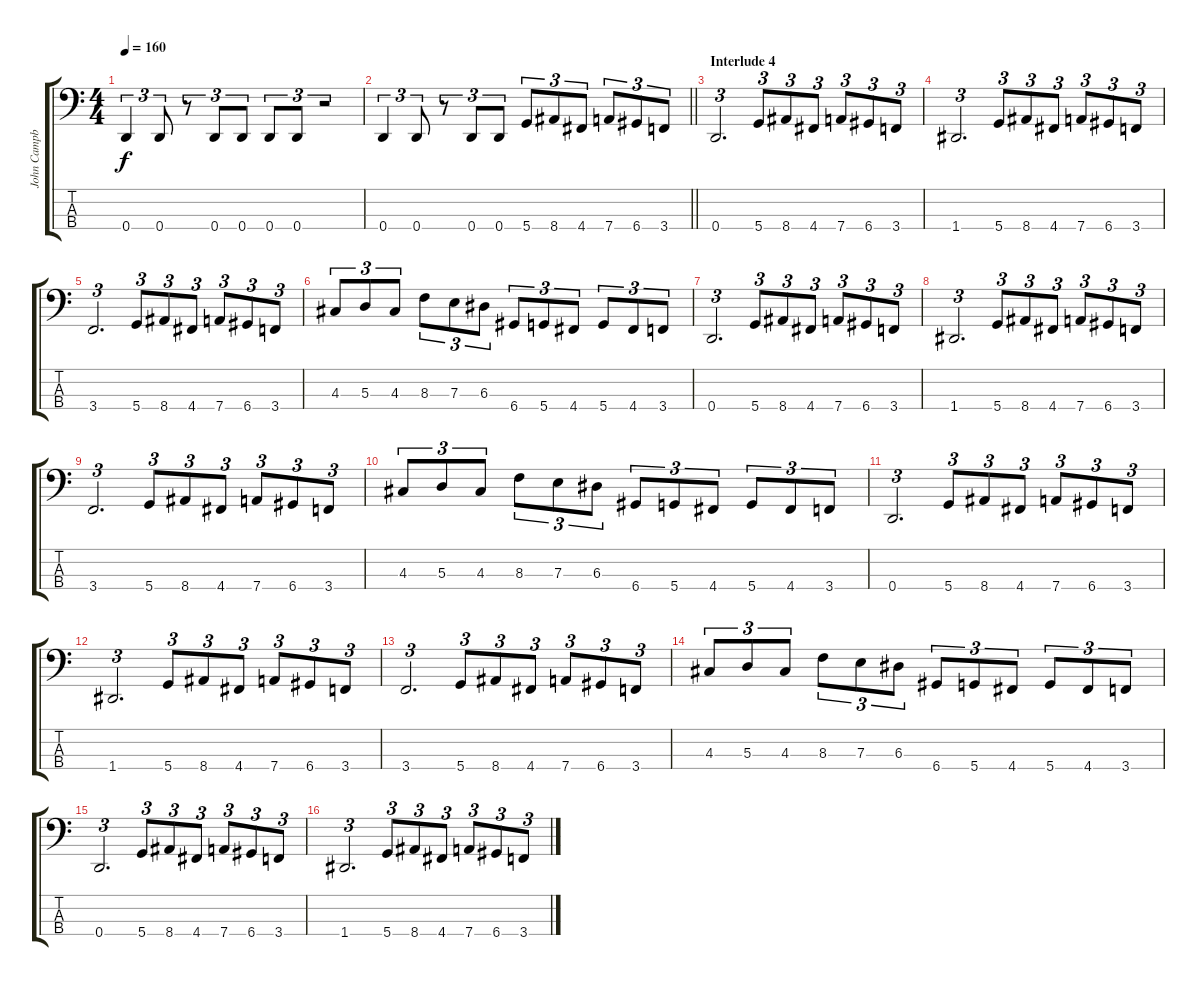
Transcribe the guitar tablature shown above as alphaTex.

\track ("John Campbell" "John Campb") {instrument electricbasspick}
\staff {score tabs}
\tuning (G2 D2 A1 D1) {hide}
\ts (4 4)
\tempo 160
\clef f4
\ks c
0.4.4{tu (3 2) dy f} 0.4.8{tu (3 2)} r.8{tu (3 2)} 0.4.8{tu (3 2)} 0.4.8{tu (3 2)} 0.4.8{tu (3 2)} 0.4.8{tu (3 2)} r.2{tu (3 2)} |
\barLineRight lightlight
0.4.4{tu (3 2)} 0.4.8{tu (3 2)} r.8{tu (3 2)} 0.4.8{tu (3 2)} 0.4.8{tu (3 2)} 5.4.8{tu (3 2)} 8.4.8{tu (3 2)} 4.4.8{tu (3 2)} 7.4.8{tu (3 2)} 6.4.8{tu (3 2)} 3.4.8{tu (3 2)} |
\section ("" "Interlude 4")
0.4.2{d tu (3 2)} 5.4.8{tu (3 2)} 8.4.8{tu (3 2)} 4.4.8{tu (3 2)} 7.4.8{tu (3 2)} 6.4.8{tu (3 2)} 3.4.8{tu (3 2)} |
1.4.2{d tu (3 2)} 5.4.8{tu (3 2)} 8.4.8{tu (3 2)} 4.4.8{tu (3 2)} 7.4.8{tu (3 2)} 6.4.8{tu (3 2)} 3.4.8{tu (3 2)} |
3.4.2{d tu (3 2)} 5.4.8{tu (3 2)} 8.4.8{tu (3 2)} 4.4.8{tu (3 2)} 7.4.8{tu (3 2)} 6.4.8{tu (3 2)} 3.4.8{tu (3 2)} |
4.3.8{tu (3 2)} 5.3.8{tu (3 2)} 4.3.8{tu (3 2)} 8.3.8{tu (3 2)} 7.3.8{tu (3 2)} 6.3.8{tu (3 2)} 6.4.8{tu (3 2)} 5.4.8{tu (3 2)} 4.4.8{tu (3 2)} 5.4.8{tu (3 2)} 4.4.8{tu (3 2)} 3.4.8{tu (3 2)} |
0.4.2{d tu (3 2)} 5.4.8{tu (3 2)} 8.4.8{tu (3 2)} 4.4.8{tu (3 2)} 7.4.8{tu (3 2)} 6.4.8{tu (3 2)} 3.4.8{tu (3 2)} |
1.4.2{d tu (3 2)} 5.4.8{tu (3 2)} 8.4.8{tu (3 2)} 4.4.8{tu (3 2)} 7.4.8{tu (3 2)} 6.4.8{tu (3 2)} 3.4.8{tu (3 2)} |
3.4.2{d tu (3 2)} 5.4.8{tu (3 2)} 8.4.8{tu (3 2)} 4.4.8{tu (3 2)} 7.4.8{tu (3 2)} 6.4.8{tu (3 2)} 3.4.8{tu (3 2)} |
4.3.8{tu (3 2)} 5.3.8{tu (3 2)} 4.3.8{tu (3 2)} 8.3.8{tu (3 2)} 7.3.8{tu (3 2)} 6.3.8{tu (3 2)} 6.4.8{tu (3 2)} 5.4.8{tu (3 2)} 4.4.8{tu (3 2)} 5.4.8{tu (3 2)} 4.4.8{tu (3 2)} 3.4.8{tu (3 2)} |
0.4.2{d tu (3 2)} 5.4.8{tu (3 2)} 8.4.8{tu (3 2)} 4.4.8{tu (3 2)} 7.4.8{tu (3 2)} 6.4.8{tu (3 2)} 3.4.8{tu (3 2)} |
1.4.2{d tu (3 2)} 5.4.8{tu (3 2)} 8.4.8{tu (3 2)} 4.4.8{tu (3 2)} 7.4.8{tu (3 2)} 6.4.8{tu (3 2)} 3.4.8{tu (3 2)} |
3.4.2{d tu (3 2)} 5.4.8{tu (3 2)} 8.4.8{tu (3 2)} 4.4.8{tu (3 2)} 7.4.8{tu (3 2)} 6.4.8{tu (3 2)} 3.4.8{tu (3 2)} |
4.3.8{tu (3 2)} 5.3.8{tu (3 2)} 4.3.8{tu (3 2)} 8.3.8{tu (3 2)} 7.3.8{tu (3 2)} 6.3.8{tu (3 2)} 6.4.8{tu (3 2)} 5.4.8{tu (3 2)} 4.4.8{tu (3 2)} 5.4.8{tu (3 2)} 4.4.8{tu (3 2)} 3.4.8{tu (3 2)} |
0.4.2{d tu (3 2)} 5.4.8{tu (3 2)} 8.4.8{tu (3 2)} 4.4.8{tu (3 2)} 7.4.8{tu (3 2)} 6.4.8{tu (3 2)} 3.4.8{tu (3 2)} |
1.4.2{d tu (3 2)} 5.4.8{tu (3 2)} 8.4.8{tu (3 2)} 4.4.8{tu (3 2)} 7.4.8{tu (3 2)} 6.4.8{tu (3 2)} 3.4.8{tu (3 2)}
